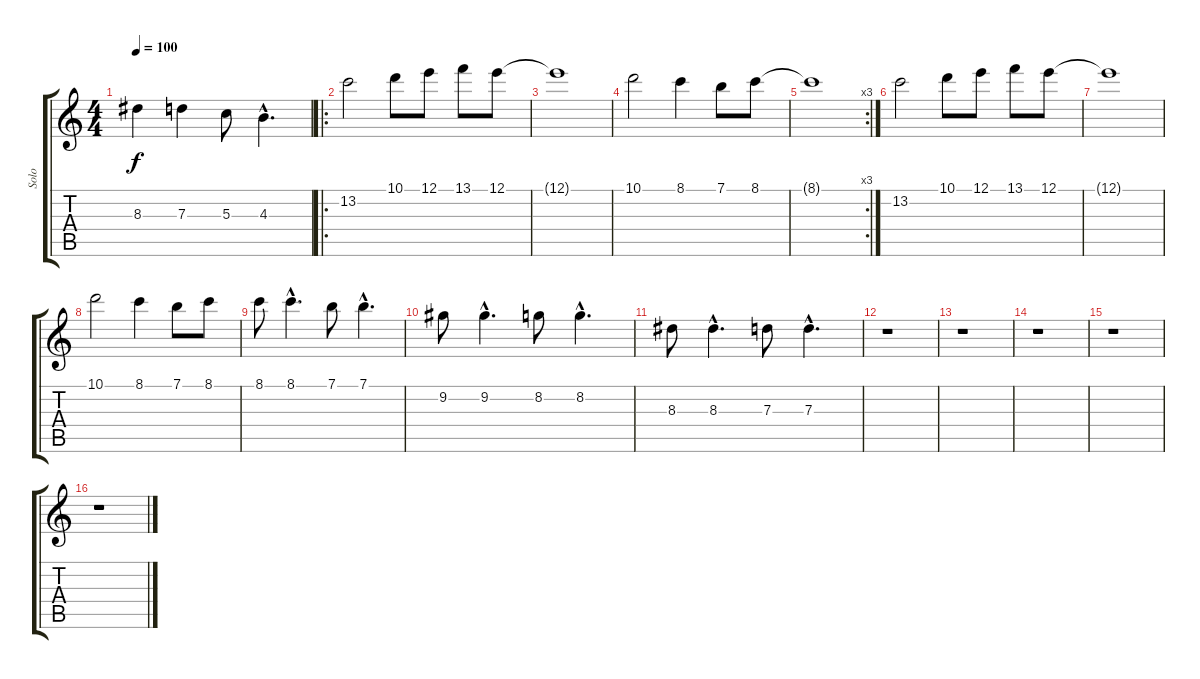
\track ("Solo" "Solo") {instrument distortionguitar}
\staff {score tabs}
\tuning (E4 B3 G3 D3 A2 E2) {hide}
\ts (4 4)
\tempo 100
\clef g2
\ks c
8.3.4{dy f} 7.3.4 5.3.8 4.3{hac}.4{d} |
\ro
13.2.2 10.1.8 12.1.8 13.1.8 12.1.8 |
12.1{t}.1 |
10.1.2 8.1.4 7.1.8 8.1.8 |
\rc 3
8.1{t}.1 |
13.2.2 10.1.8 12.1.8 13.1.8 12.1.8 |
12.1{t}.1 |
10.1.2 8.1.4 7.1.8 8.1.8 |
8.1.8 8.1{hac}.4{d} 7.1.8 7.1{hac}.4{d} |
9.2.8 9.2{hac}.4{d} 8.2.8 8.2{hac}.4{d} |
8.3.8 8.3{hac}.4{d} 7.3.8 7.3{hac}.4{d} |
r.1 |
r.1 |
r.1 |
r.1 |
r.1
